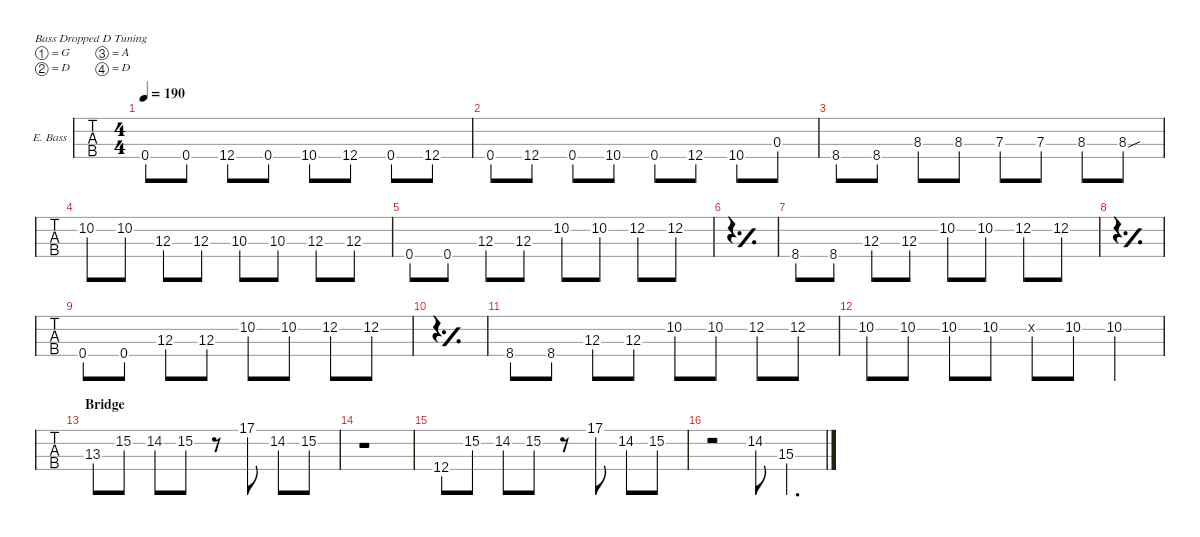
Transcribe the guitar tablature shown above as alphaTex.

\defaultSystemsLayout 4
\hideDynamics
\bracketExtendMode nobrackets
\firstSystemTrackNameOrientation horizontal
\track ("Ele. Bass" "E. Bass") {defaultSystemsLayout 4 instrument electricbassfinger}
\staff {tabs}
\tuning (G2 D2 A1 D1)
\ts (4 4)
\tempo 190
\clef f4
\scale
0.28514
\ks dminor
0.4{acc forcenatural}.8{dy f} 0.4{acc forcenatural}.8 12.4{acc forcenatural}.8 0.4{acc forcenatural}.8 10.4{acc forcenatural}.8 12.4{acc forcenatural}.8 0.4{acc forcenatural}.8 12.4{acc forcenatural}.8 |
\scale
0.238097 0.4{acc forcenatural}.8 12.4{acc forcenatural}.8 0.4{acc forcenatural}.8 10.4{acc forcenatural}.8 0.4{acc forcenatural}.8 12.4{acc forcenatural}.8 10.4{acc forcenatural}.8 0.3{acc forcenatural}.8 |
\scale
0.238097 8.4{acc b}.8 8.4{acc b}.8 8.3{acc forcenatural}.8 8.3{acc forcenatural}.8 7.3{acc forcenatural}.8 7.3{acc forcenatural}.8 8.3{acc forcenatural}.8 8.3{sou acc forcenatural}.8 |
\scale
0.238666 10.2{acc forcenatural}.8 10.2{acc forcenatural}.8 12.3{acc forcenatural}.8 12.3{acc forcenatural}.8 10.3{acc forcenatural}.8 10.3{acc forcenatural}.8 12.3{acc forcenatural}.8 12.3{acc forcenatural}.8 |
\scale
0.28514 0.4{acc forcenatural}.8 0.4{acc forcenatural}.8 12.3{acc forcenatural}.8 12.3{acc forcenatural}.8 10.2{acc forcenatural}.8 10.2{acc forcenatural}.8 12.2{acc forcenatural}.8 12.2{acc forcenatural}.8 |
\simile simple
\scale
0.238097 |
\simile none
\scale
0.238381 8.4{acc b}.8 8.4{acc b}.8 12.3{acc forcenatural}.8 12.3{acc forcenatural}.8 10.2{acc forcenatural}.8 10.2{acc forcenatural}.8 12.2{acc forcenatural}.8 12.2{acc forcenatural}.8 |
\simile simple
\scale
0.238381 |
\simile none
\scale
0.28514 0.4{acc forcenatural}.8 0.4{acc forcenatural}.8 12.3{acc forcenatural}.8 12.3{acc forcenatural}.8 10.2{acc forcenatural}.8 10.2{acc forcenatural}.8 12.2{acc forcenatural}.8 12.2{acc forcenatural}.8 |
\simile simple
\scale
0.238097 |
\simile none
\scale
0.238097 8.4{acc b}.8 8.4{acc b}.8 12.3{acc forcenatural}.8 12.3{acc forcenatural}.8 10.2{acc forcenatural}.8 10.2{acc forcenatural}.8 12.2{acc forcenatural}.8 12.2{acc forcenatural}.8 |
\scale
0.238666 10.2{acc forcenatural}.8 10.2{acc forcenatural}.8 10.2{acc forcenatural}.8 10.2{acc forcenatural}.8 10.2{x acc forcenatural}.8 10.2{acc forcenatural}.8 10.2{acc forcenatural}.4 |
\section ("" "Bridge")
\scale
0.28514 13.3{acc b}.8 15.2{acc forcenatural}.8 14.2{acc forcenatural}.8 15.2{acc forcenatural}.8 r.8 17.1{acc forcenatural}.8 14.2{acc forcenatural}.8 15.2{acc forcenatural}.8 |
\scale
0.238097 r.1 |
\scale
0.238096 12.4{acc forcenatural}.8 15.2{acc forcenatural}.8 14.2{acc forcenatural}.8 15.2{acc forcenatural}.8 r.8 17.1{acc forcenatural}.8 14.2{acc forcenatural}.8 15.2{acc forcenatural}.8 |
\scale
0.238666 r.2 14.2{acc forcenatural}.8 15.3{acc forcenatural}.4{d}
